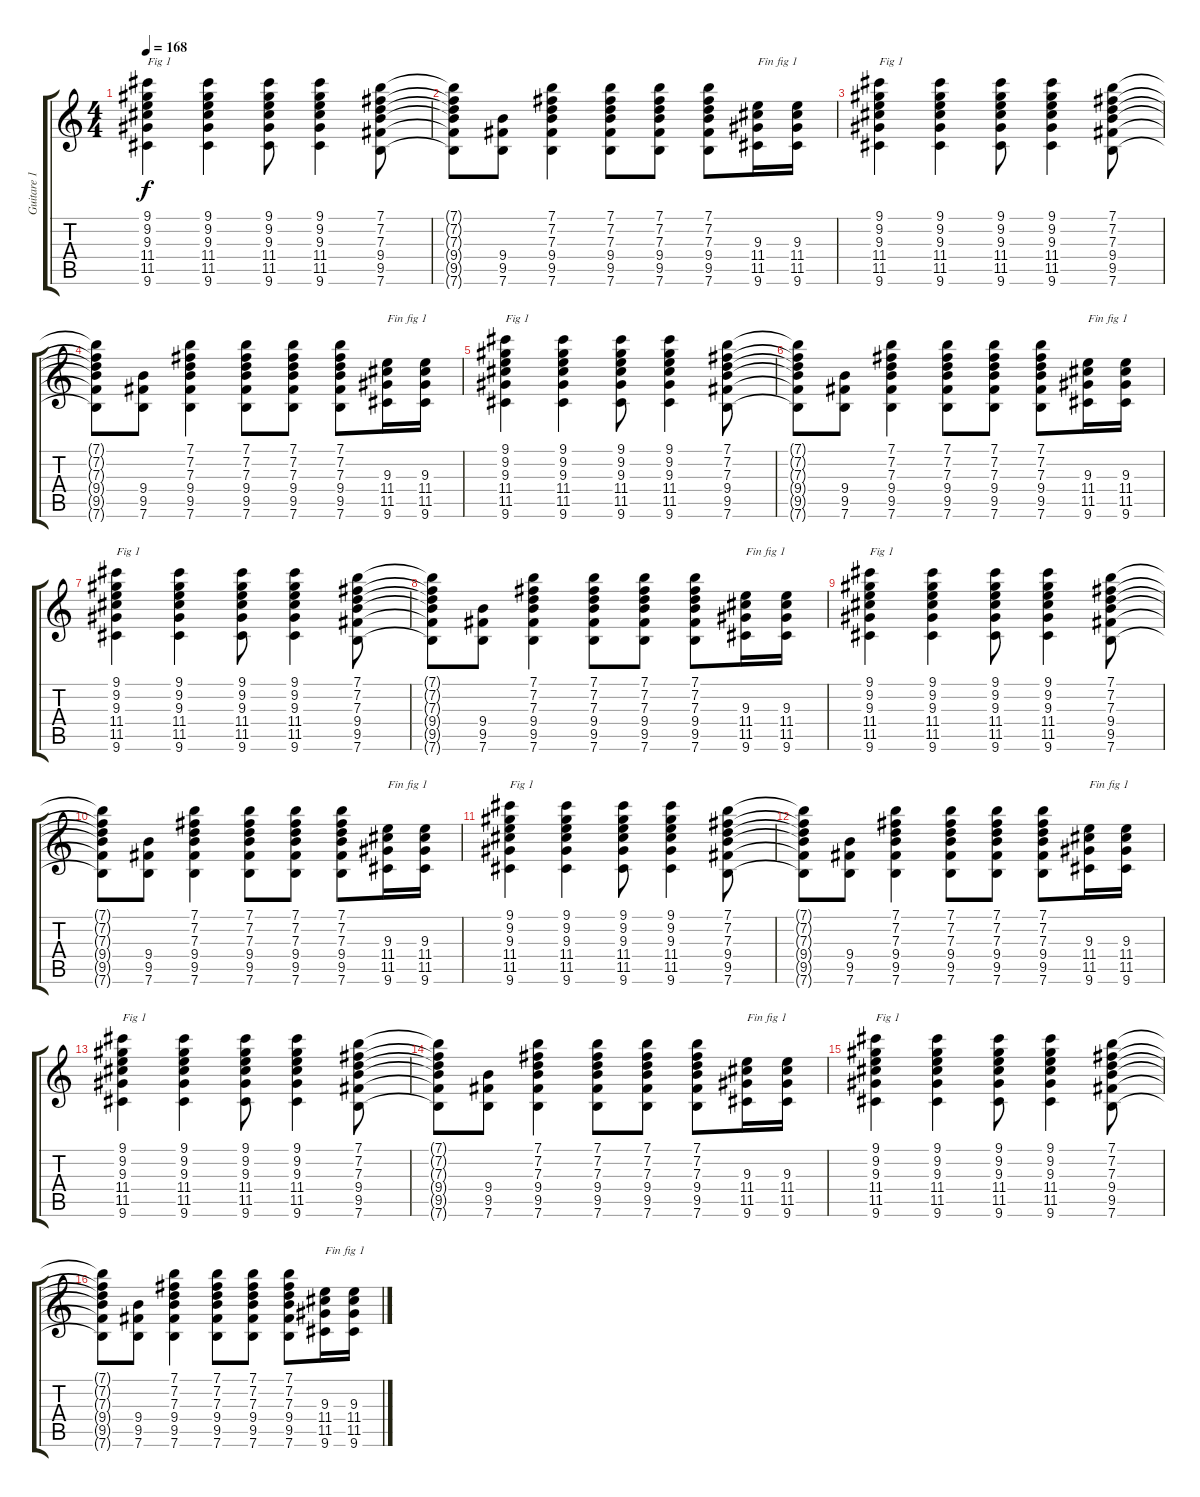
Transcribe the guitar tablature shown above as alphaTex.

\track ("Guitare 1" "Guitare 1") {instrument distortionguitar}
\staff {score tabs}
\tuning (E4 B3 G3 D3 A2 E2) {hide}
\ts (4 4)
\tempo 168
\clef g2
\ks c
(9.1 9.2 9.3 11.4 11.5 9.6).4{txt "Fig 1" dy f} (9.1 9.2 9.3 11.4 11.5 9.6).4 (9.1 9.2 9.3 11.4 11.5 9.6).8 (9.1 9.2 9.3 11.4 11.5 9.6).4 (7.1 7.2 7.3 9.4 9.5 7.6).8 |
(7.1{t} 7.2{t} 7.3{t} 9.4{t} 9.5{t} 7.6{t}).8 (9.4 9.5 7.6).8 (7.1 7.2 7.3 9.4 9.5 7.6).4 (7.1 7.2 7.3 9.4 9.5 7.6).8 (7.1 7.2 7.3 9.4 9.5 7.6).8 (7.1 7.2 7.3 9.4 9.5 7.6).8 (9.3 11.4 11.5 9.6).16{txt "Fin fig 1"} (9.3 11.4 11.5 9.6).16 |
(9.1 9.2 9.3 11.4 11.5 9.6).4{txt "Fig 1"} (9.1 9.2 9.3 11.4 11.5 9.6).4 (9.1 9.2 9.3 11.4 11.5 9.6).8 (9.1 9.2 9.3 11.4 11.5 9.6).4 (7.1 7.2 7.3 9.4 9.5 7.6).8 |
(7.1{t} 7.2{t} 7.3{t} 9.4{t} 9.5{t} 7.6{t}).8 (9.4 9.5 7.6).8 (7.1 7.2 7.3 9.4 9.5 7.6).4 (7.1 7.2 7.3 9.4 9.5 7.6).8 (7.1 7.2 7.3 9.4 9.5 7.6).8 (7.1 7.2 7.3 9.4 9.5 7.6).8 (9.3 11.4 11.5 9.6).16{txt "Fin fig 1"} (9.3 11.4 11.5 9.6).16 |
(9.1 9.2 9.3 11.4 11.5 9.6).4{txt "Fig 1"} (9.1 9.2 9.3 11.4 11.5 9.6).4 (9.1 9.2 9.3 11.4 11.5 9.6).8 (9.1 9.2 9.3 11.4 11.5 9.6).4 (7.1 7.2 7.3 9.4 9.5 7.6).8 |
(7.1{t} 7.2{t} 7.3{t} 9.4{t} 9.5{t} 7.6{t}).8 (9.4 9.5 7.6).8 (7.1 7.2 7.3 9.4 9.5 7.6).4 (7.1 7.2 7.3 9.4 9.5 7.6).8 (7.1 7.2 7.3 9.4 9.5 7.6).8 (7.1 7.2 7.3 9.4 9.5 7.6).8 (9.3 11.4 11.5 9.6).16{txt "Fin fig 1"} (9.3 11.4 11.5 9.6).16 |
(9.1 9.2 9.3 11.4 11.5 9.6).4{txt "Fig 1"} (9.1 9.2 9.3 11.4 11.5 9.6).4 (9.1 9.2 9.3 11.4 11.5 9.6).8 (9.1 9.2 9.3 11.4 11.5 9.6).4 (7.1 7.2 7.3 9.4 9.5 7.6).8 |
(7.1{t} 7.2{t} 7.3{t} 9.4{t} 9.5{t} 7.6{t}).8 (9.4 9.5 7.6).8 (7.1 7.2 7.3 9.4 9.5 7.6).4 (7.1 7.2 7.3 9.4 9.5 7.6).8 (7.1 7.2 7.3 9.4 9.5 7.6).8 (7.1 7.2 7.3 9.4 9.5 7.6).8 (9.3 11.4 11.5 9.6).16{txt "Fin fig 1"} (9.3 11.4 11.5 9.6).16 |
(9.1 9.2 9.3 11.4 11.5 9.6).4{txt "Fig 1"} (9.1 9.2 9.3 11.4 11.5 9.6).4 (9.1 9.2 9.3 11.4 11.5 9.6).8 (9.1 9.2 9.3 11.4 11.5 9.6).4 (7.1 7.2 7.3 9.4 9.5 7.6).8 |
(7.1{t} 7.2{t} 7.3{t} 9.4{t} 9.5{t} 7.6{t}).8 (9.4 9.5 7.6).8 (7.1 7.2 7.3 9.4 9.5 7.6).4 (7.1 7.2 7.3 9.4 9.5 7.6).8 (7.1 7.2 7.3 9.4 9.5 7.6).8 (7.1 7.2 7.3 9.4 9.5 7.6).8 (9.3 11.4 11.5 9.6).16{txt "Fin fig 1"} (9.3 11.4 11.5 9.6).16 |
(9.1 9.2 9.3 11.4 11.5 9.6).4{txt "Fig 1"} (9.1 9.2 9.3 11.4 11.5 9.6).4 (9.1 9.2 9.3 11.4 11.5 9.6).8 (9.1 9.2 9.3 11.4 11.5 9.6).4 (7.1 7.2 7.3 9.4 9.5 7.6).8 |
(7.1{t} 7.2{t} 7.3{t} 9.4{t} 9.5{t} 7.6{t}).8 (9.4 9.5 7.6).8 (7.1 7.2 7.3 9.4 9.5 7.6).4 (7.1 7.2 7.3 9.4 9.5 7.6).8 (7.1 7.2 7.3 9.4 9.5 7.6).8 (7.1 7.2 7.3 9.4 9.5 7.6).8 (9.3 11.4 11.5 9.6).16{txt "Fin fig 1"} (9.3 11.4 11.5 9.6).16 |
(9.1 9.2 9.3 11.4 11.5 9.6).4{txt "Fig 1"} (9.1 9.2 9.3 11.4 11.5 9.6).4 (9.1 9.2 9.3 11.4 11.5 9.6).8 (9.1 9.2 9.3 11.4 11.5 9.6).4 (7.1 7.2 7.3 9.4 9.5 7.6).8 |
(7.1{t} 7.2{t} 7.3{t} 9.4{t} 9.5{t} 7.6{t}).8 (9.4 9.5 7.6).8 (7.1 7.2 7.3 9.4 9.5 7.6).4 (7.1 7.2 7.3 9.4 9.5 7.6).8 (7.1 7.2 7.3 9.4 9.5 7.6).8 (7.1 7.2 7.3 9.4 9.5 7.6).8 (9.3 11.4 11.5 9.6).16{txt "Fin fig 1"} (9.3 11.4 11.5 9.6).16 |
(9.1 9.2 9.3 11.4 11.5 9.6).4{txt "Fig 1"} (9.1 9.2 9.3 11.4 11.5 9.6).4 (9.1 9.2 9.3 11.4 11.5 9.6).8 (9.1 9.2 9.3 11.4 11.5 9.6).4 (7.1 7.2 7.3 9.4 9.5 7.6).8 |
(7.1{t} 7.2{t} 7.3{t} 9.4{t} 9.5{t} 7.6{t}).8 (9.4 9.5 7.6).8 (7.1 7.2 7.3 9.4 9.5 7.6).4 (7.1 7.2 7.3 9.4 9.5 7.6).8 (7.1 7.2 7.3 9.4 9.5 7.6).8 (7.1 7.2 7.3 9.4 9.5 7.6).8 (9.3 11.4 11.5 9.6).16{txt "Fin fig 1"} (9.3 11.4 11.5 9.6).16
